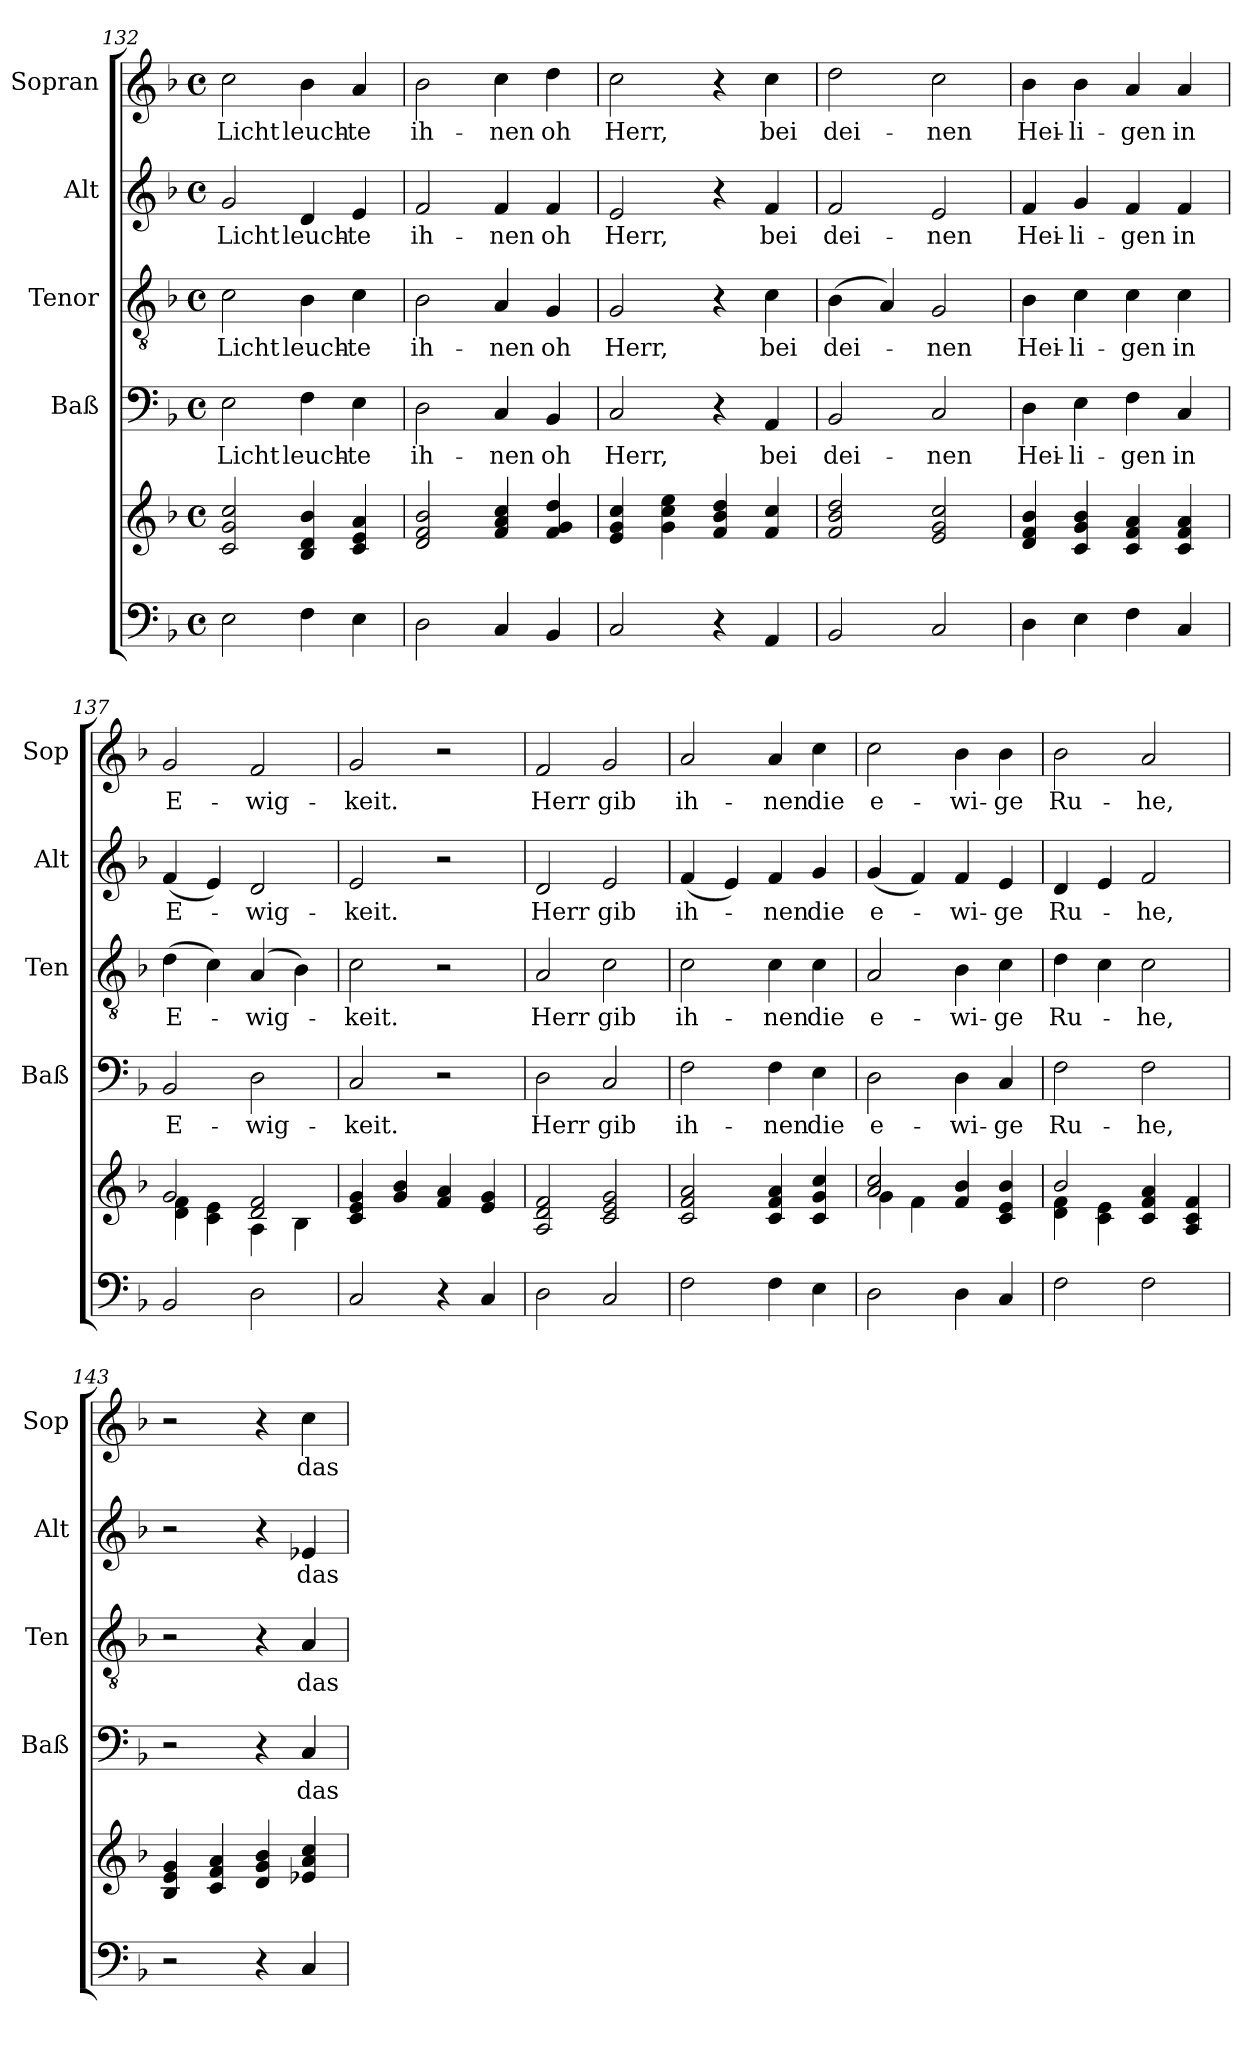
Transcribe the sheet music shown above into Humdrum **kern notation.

**kern	**kern	**kern	**text	**kern	**text	**kern	**text	**kern	**text
*part5	*part5	*part4	*part4	*part3	*part3	*part2	*part2	*part1	*part1
*staff6	*staff5	*staff4	*staff4	*staff3	*staff3	*staff2	*staff2	*staff1	*staff1
*	*	*I"Baß	*	*I"Tenor	*	*I"Alt	*	*I"Sopran	*
*	*	*I'Baß	*	*I'Ten	*	*I'Alt	*	*I'Sop	*
*clefF4	*clefG2	*clefF4	*	*clefGv2	*	*clefG2	*	*clefG2	*
*k[b-]	*k[b-]	*k[b-]	*	*k[b-]	*	*k[b-]	*	*k[b-]	*
*F:	*F:	*F:	*	*F:	*	*F:	*	*F:	*
*M4/4	*M4/4	*M4/4	*	*M4/4	*	*M4/4	*	*M4/4	*
*met(c)	*met(c)	*met(c)	*	*met(c)	*	*met(c)	*	*met(c)	*
=132	=132	=132	=132	=132	=132	=132	=132	=132	=132
!	!	!	!LO:LY:b	!	!LO:LY:b	!	!LO:LY:b	!	!LO:LY:b
2E\	2c/ 2g/ 2cc/	2E\	Licht	2c\	Licht	2g/	Licht	2cc\	Licht
!	!	!	!LO:LY:b	!	!LO:LY:b	!	!LO:LY:b	!	!LO:LY:b
4F\	4B-/ 4d/ 4b-/	4F\	leuch-	4B-\	leuch-	4d/	leuch-	4b-\	leuch-
!	!	!	!LO:LY:b	!	!LO:LY:b	!	!LO:LY:b	!	!LO:LY:b
4E\	4c/ 4e/ 4a/	4E\	-te	4c\	-te	4e/	-te	4a/	-te
=133	=133	=133	=133	=133	=133	=133	=133	=133	=133
!	!	!	!LO:LY:b	!	!LO:LY:b	!	!LO:LY:b	!	!LO:LY:b
2D\	2d/ 2f/ 2b-/	2D\	ih-	2B-\	ih-	2f/	ih-	2b-\	ih-
!	!	!	!LO:LY:b	!	!LO:LY:b	!	!LO:LY:b	!	!LO:LY:b
4C/	4f/ 4a/ 4cc/	4C/	-nen	4A/	-nen	4f/	-nen	4cc\	-nen
!	!	!	!LO:LY:b	!	!LO:LY:b	!	!LO:LY:b	!	!LO:LY:b
4BB-/	4f/ 4g/ 4dd/	4BB-/	oh	4G/	oh	4f/	oh	4dd\	oh
=134	=134	=134	=134	=134	=134	=134	=134	=134	=134
!	!	!	!LO:LY:b	!	!LO:LY:b	!	!LO:LY:b	!	!LO:LY:b
2C/	4e/ 4g/ 4cc/	2C/	Herr,	2G/	Herr,	2e/	Herr,	2cc\	Herr,
.	4g\ 4cc\ 4ee\	.	.	.	.	.	.	.	.
4r	4f/ 4b-/ 4dd/	4r	.	4r	.	4r	.	4r	.
!	!	!	!LO:LY:b	!	!LO:LY:b	!	!LO:LY:b	!	!LO:LY:b
4AA/	4f/ 4cc/	4AA/	bei	4c\	bei	4f/	bei	4cc\	bei
=135	=135	=135	=135	=135	=135	=135	=135	=135	=135
!	!	!	!LO:LY:b	!	!LO:LY:b	!	!LO:LY:b	!	!LO:LY:b
2BB-/	2f/ 2b-/ 2dd/	2BB-/	dei-	(>4B-\	dei-	2f/	dei-	2dd\	dei-
.	.	.	.	4A/)	.	.	.	.	.
!	!	!	!LO:LY:b	!	!LO:LY:b	!	!LO:LY:b	!	!LO:LY:b
2C/	2e/ 2g/ 2cc/	2C/	-nen	2G/	-nen	2e/	-nen	2cc\	-nen
=136	=136	=136	=136	=136	=136	=136	=136	=136	=136
!	!	!	!LO:LY:b	!	!LO:LY:b	!	!LO:LY:b	!	!LO:LY:b
4D\	4d/ 4f/ 4b-/	4D\	Hei-	4B-\	Hei-	4f/	Hei-	4b-\	Hei-
!	!	!	!LO:LY:b	!	!LO:LY:b	!	!LO:LY:b	!	!LO:LY:b
4E\	4c/ 4g/ 4b-/	4E\	-li-	4c\	-li-	4g/	-li-	4b-\	-li-
!	!	!	!LO:LY:b	!	!LO:LY:b	!	!LO:LY:b	!	!LO:LY:b
4F\	4c/ 4f/ 4a/	4F\	-gen	4c\	-gen	4f/	-gen	4a/	-gen
!	!	!	!LO:LY:b	!	!LO:LY:b	!	!LO:LY:b	!	!LO:LY:b
4C/	4c/ 4f/ 4a/	4C/	in	4c\	in	4f/	in	4a/	in
!!LO:PB:g=z
=137	=137	=137	=137	=137	=137	=137	=137	=137	=137
*	*^	*	*	*	*	*	*	*	*
!	!	!	!	!LO:LY:b	!	!LO:LY:b	!	!LO:LY:b	!	!LO:LY:b
2BB-/	2g/	4d\ 4f\	2BB-/	E-	(>4d\	E-	(<4f/	E-	2g/	E-
.	.	4c\ 4e\	.	.	4c\)	.	4e/)	.	.	.
!	!	!	!	!LO:LY:b	!	!LO:LY:b	!	!LO:LY:b	!	!LO:LY:b
2D\	2d/ 2f/	4A\	2D\	-wig-	(4A/	-wig-	2d/	-wig-	2f/	-wig-
.	.	4B-\	.	.	4B-\)	.	.	.	.	.
=138	=138	=138	=138	=138	=138	=138	=138	=138	=138	=138
!	!	!	!	!LO:LY:b	!	!LO:LY:b	!	!LO:LY:b	!	!LO:LY:b
*	*v	*v	*	*	*	*	*	*	*	*
2C/	4c/ 4e/ 4g/	2C/	-keit.	2c\	-keit.	2e/	-keit.	2g/	-keit.
.	4g/ 4b-/	.	.	.	.	.	.	.	.
4r	4f/ 4a/	2r	.	2r	.	2r	.	2r	.
4C/	4e/ 4g/	.	.	.	.	.	.	.	.
=139	=139	=139	=139	=139	=139	=139	=139	=139	=139
!	!	!	!LO:LY:b	!	!LO:LY:b	!	!LO:LY:b	!	!LO:LY:b
2D\	2A/ 2d/ 2f/	2D\	Herr	2A/	Herr	2d/	Herr	2f/	Herr
!	!	!	!LO:LY:b	!	!LO:LY:b	!	!LO:LY:b	!	!LO:LY:b
2C/	2c/ 2e/ 2g/	2C/	gib	2c\	gib	2e/	gib	2g/	gib
=140	=140	=140	=140	=140	=140	=140	=140	=140	=140
!	!	!	!LO:LY:b	!	!LO:LY:b	!	!LO:LY:b	!	!LO:LY:b
2F\	2c/ 2f/ 2a/	2F\	ih-	2c\	ih-	(<4f/	ih-	2a/	ih-
.	.	.	.	.	.	4e/)	.	.	.
!	!	!	!LO:LY:b	!	!LO:LY:b	!	!LO:LY:b	!	!LO:LY:b
4F\	4c/ 4f/ 4a/	4F\	-nen	4c\	-nen	4f/	-nen	4a/	-nen
!	!	!	!LO:LY:b	!	!LO:LY:b	!	!LO:LY:b	!	!LO:LY:b
4E\	4c/ 4g/ 4cc/	4E\	die	4c\	die	4g/	die	4cc\	die
=141	=141	=141	=141	=141	=141	=141	=141	=141	=141
*	*^	*	*	*	*	*	*	*	*
!	!	!	!	!LO:LY:b	!	!LO:LY:b	!	!LO:LY:b	!	!LO:LY:b
2D\	2a/ 2cc/	4g\	2D\	e-	2A/	e-	(<4g/	e-	2cc\	e-
.	.	4f\	.	.	.	.	4f/)	.	.	.
!	!	!	!	!LO:LY:b	!	!LO:LY:b	!	!LO:LY:b	!	!LO:LY:b
4D\	4f/ 4b-/	2ryy	4D\	-wi-	4B-\	-wi-	4f/	-wi-	4b-\	-wi-
!	!	!	!	!LO:LY:b	!	!LO:LY:b	!	!LO:LY:b	!	!LO:LY:b
4C/	4c/ 4e/ 4b-/	.	4C/	-ge	4c\	-ge	4e/	-ge	4b-\	-ge
!!LO:LB:g=z
=142	=142	=142	=142	=142	=142	=142	=142	=142	=142	=142
!	!	!	!	!LO:LY:b	!	!LO:LY:b	!	!LO:LY:b	!	!LO:LY:b
2F\	2b-/	4d\ 4f\	2F\	Ru-	4d\	Ru-	4d/	Ru-	2b-\	Ru-
.	.	4c\ 4e\	.	.	4c\	.	4e/	.	.	.
!	!	!	!	!LO:LY:b	!	!LO:LY:b	!	!LO:LY:b	!	!LO:LY:b
2F\	4c/ 4f/ 4a/	2ryy	2F\	-he,	2c\	-he,	2f/	-he,	2a/	-he,
.	4A/ 4c/ 4f/	.	.	.	.	.	.	.	.	.
*	*v	*v	*	*	*	*	*	*	*	*
=143	=143	=143	=143	=143	=143	=143	=143	=143	=143
2r	4B-/ 4e/ 4g/	2r	.	2r	.	2r	.	2r	.
.	4c/ 4f/ 4a/	.	.	.	.	.	.	.	.
4r	4d/ 4g/ 4b-/	4r	.	4r	.	4r	.	4r	.
!	!	!	!LO:LY:b	!	!LO:LY:b	!	!LO:LY:b	!	!LO:LY:b
4C/	4e-X/ 4a/ 4cc/	4C/	das	4A/	das	4e-X/	das	4cc\	das
=	=	=	=	=	=	=	=	=	=
*-	*-	*-	*-	*-	*-	*-	*-	*-	*-
